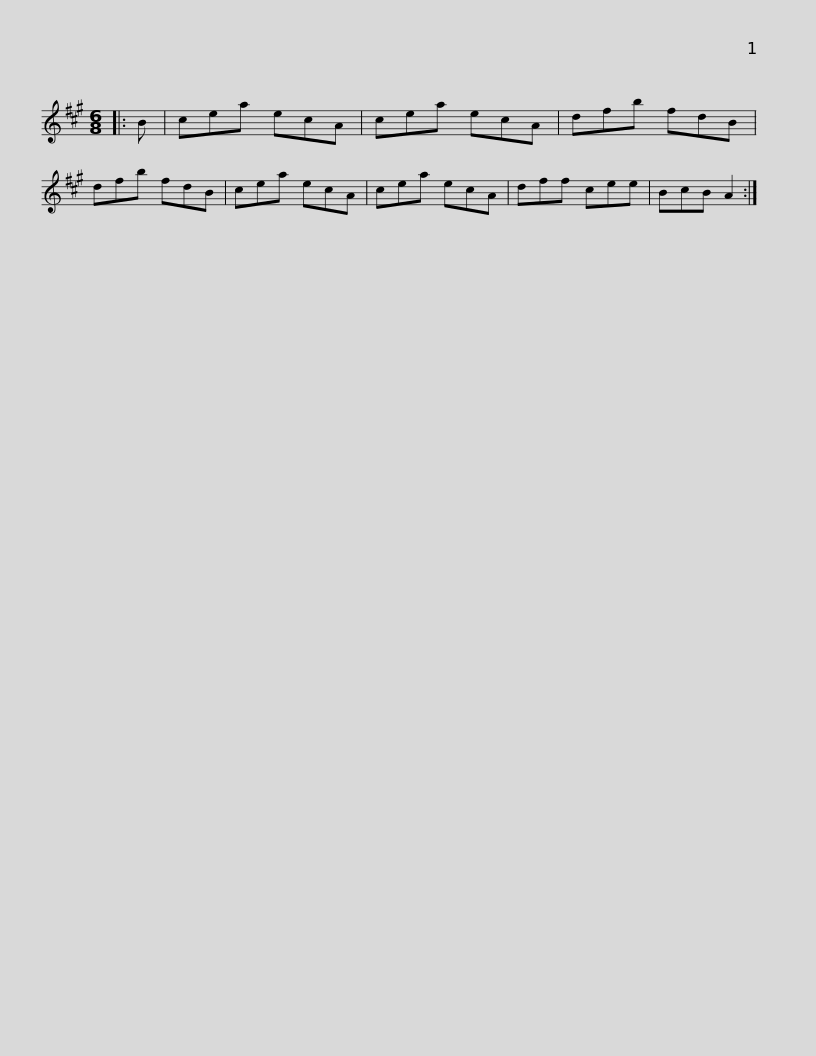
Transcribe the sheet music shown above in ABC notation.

X:1
L:1/8
M:6/8
I:linebreak $
K:A
V:1 treble
V:1
|: B | cea ecA | cea ecA | dfb fdB | dfb fdB | %5
 cea ecA | cea ecA | dff cee |$ BcB A2 :| %9
